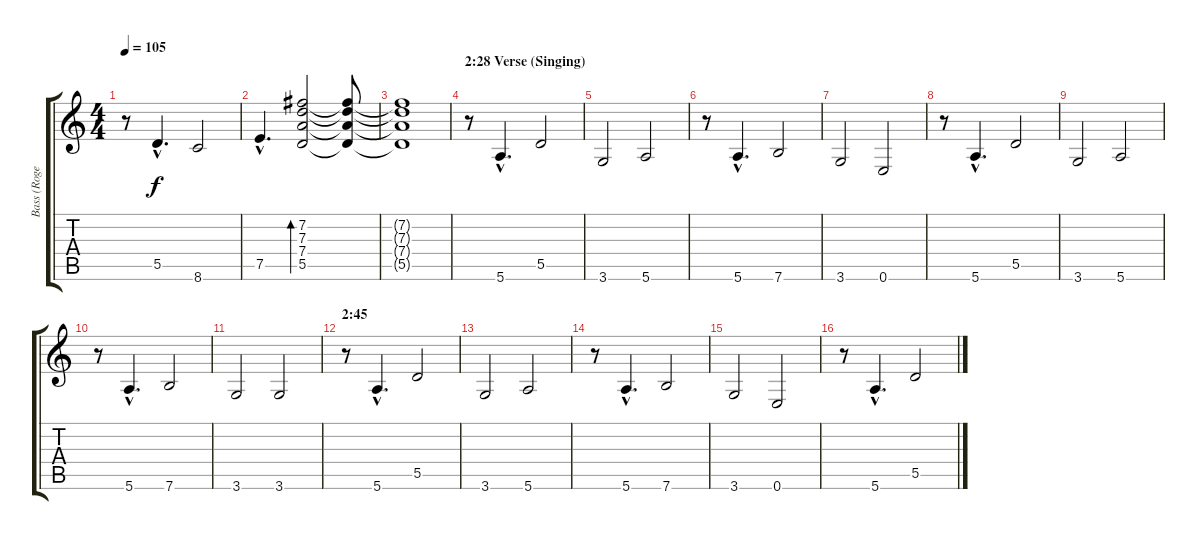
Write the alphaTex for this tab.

\track ("Bass (Roger Glover)" "Bass (Roge") {instrument acousticguitarnylon}
\staff {score tabs}
\tuning (E4 B3 G3 D3 A2 E2) {hide}
\ts (4 4)
\tempo 105
\clef g2
\ks c
r.8{dy f} 5.5{hac}.4{d} 8.6.2 |
7.5{hac}.4{d} (7.2 7.3 7.4 5.5).2{bd 480} (7.2{t} 7.3{t} 7.4{t} 5.5{t}).8 |
(7.2{t} 7.3{t} 7.4{t} 5.5{t}).1 |
\section ("" "2:28 Verse (Singing)")
r.8 5.6{hac}.4{d} 5.5.2 |
3.6.2 5.6.2 |
r.8 5.6{hac}.4{d} 7.6.2 |
3.6.2 0.6.2 |
r.8 5.6{hac}.4{d} 5.5.2 |
3.6.2 5.6.2 |
r.8 5.6{hac}.4{d} 7.6.2 |
3.6.2 3.6.2 |
\section ("" "2:45")
r.8 5.6{hac}.4{d} 5.5.2 |
3.6.2 5.6.2 |
r.8 5.6{hac}.4{d} 7.6.2 |
3.6.2 0.6.2 |
r.8 5.6{hac}.4{d} 5.5.2
